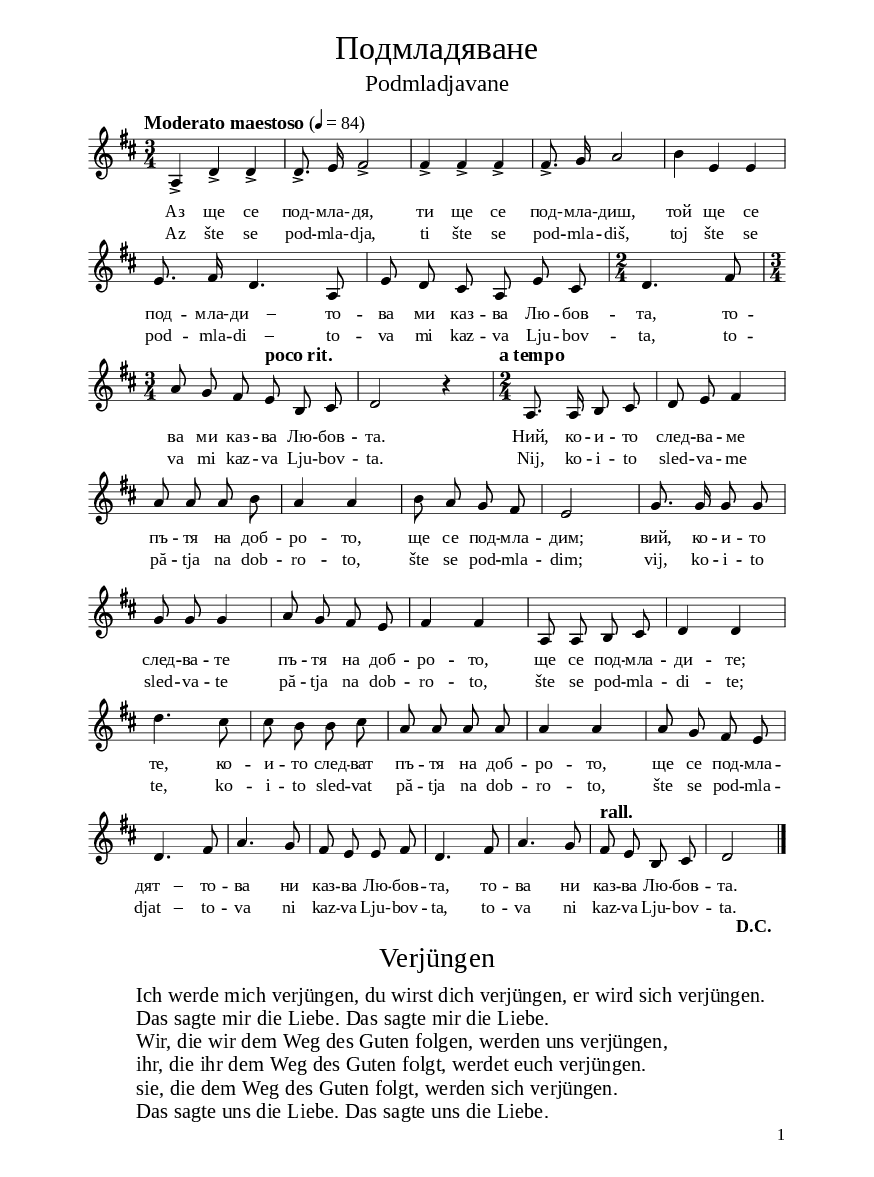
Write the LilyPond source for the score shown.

\version "2.24.4"

% include paper part and global functions
\include "include/globals.ily"

\bookpart {
  \label #'ref119
  \tocItem \markup "Подмладяване – Podmladjavane"
  \include "include/bookpart-paper.ily"
  \score {
    \include "include/score-layout.ily"



    \new Voice \absolute {
      \clef treble
      \key d \major
      \time 3/4
      \tempoFunc "Moderato maestoso" 4 "84"
      \autoBeamOff
      a4 -> d'4 ->  % 2
      d'4 -> | d'8. -> e'16  % 3
      fis'2 -> | % 4
      fis'4 -> fis'4 ->  % 5
      fis'4 -> | fis'8. -> g'16  % 6
      a'2 |

      b'4 e'4  % 8
      e'4 | \break  e'8. fis'16  % 9
      d'4. a8 | e'8  d'8 cis'8 a8 e'8 cis'8 | % 11
      \time 2/4  d'4. fis'8 | \break  % 12
      \time 3/4  a'8 g'8 fis'8 \tempo "poco rit." e'8 b8 cis'8
      | % 13
      d'2 r4 | % 14
      \time 2/4
      \tempo "a tempo" a8. a16 b8 cis'8  | % 15
      d'8 e'8 fis'4 | \break % 16
      a'8 a'8 a'8 b'8 | % 17
      a'4 a'4 | % 18
      b'8 a'8 g'8 fis'8 | % 19
      e'2  |
      g'8. g'16 g'8 g'8 | \break % 21
      g'8 g'8 g'4 | % 22
      a'8 g'8 fis'8 e'8 | % 23
      fis'4 fis'4  | % 24
      a8 a8 b8 cis'8 | % 25
      d'4 d'4 | \break % 26
      d''4. cis''8 | % 27
      cis''8 b'8 b'8 cis''8 | % 28
      a'8 a'8 a'8 a'8 | % 29
      a'4 a'4 |
      a'8 g'8 fis'8 e'8 | \break  % 31
      d'4. fis'8 | % 32
      a'4. g'8 | % 33
      fis'8 e'8 e'8 fis'8 | % 34
      d'4. fis'8 | % 35
      a'4. g'8 | % 36
      \tempo "rall." fis'8 e'8 b8 cis'8 | % 37
      d'2  \bar "|."
    }

    \addlyrics {
      Аз   ще   се
      "под-"  --  "мла-"  --  дя,   ти   ще   се   "под-"  --  "мла-"  --  диш,
      той   ще   се   под  --  "мла-"  --  "ди    –"   то  --  ва   ми   каз  --
      ва   Лю  --  бов  --  та,   то  --  ва   ми   каз  --  ва   Лю  --
      бов  --  та.   Ний,   ко  --  и  --  то   след  --  ва  --  ме
      пъ  --  тя   на   доб  --  ро  --  то,   ще   се   под  --  мла  --
      дим;   вий,   ко  --  и  --  то   след  --  ва  --  те   пъ  --
      тя   на   доб  --  ро  --  то,   ще   се   под  --  мла  --  ди  --
      те;   те,   ко  --  и  --  то   след  --  ват   пъ  --  тя   на
      доб  --  ро  --  то,   ще   се   под  --  мла  --  "дят   –"   то  --
      ва   ни   каз  --  ва   Лю  --  бов  --  та,   то  --  ва   ни
      каз  --  ва   Лю  --  бов  --  та.
    }
    \addlyrics {
      Az   šte   se
      pod  --  "mla-"  --  dja,   ti   šte   se   pod  --  mla  --  diš,
      toj   šte   se   pod  --  mla  --  "di    –"   to  --  va   mi   kaz  --
      va   Lju  --  bov  --  ta,   to  --  va   mi   kaz  --  va   Lju  --
      bov  --  ta.   Nij,   ko  --  i  --  to   sled  --  va  --  me
      pă  --  tja   na   dob  --  ro  --  to,   šte   se   pod  --  mla  --
      dim;   vij,   ko  --  i  --  to   sled  --  va  --  te   pă  --
      tja   na   dob  --  ro  --  to,   šte   se   pod  --  mla  --  di  --
      te;   te,   ko  --  i  --  to   sled  --  vat   pă  --  tja   na
      dob  --  ro  --  to,   šte   se   pod  --  mla  --  "djat   –"   to  --
      va   ni   kaz  --  va   "Lju-"  --  bov  --  ta,   to  --  va   ni
      kaz  --  va   "Lju-"  --  bov  --  ta.
    }

    \header {
      title = \titleFunc "Подмладяване" "Podmladjavane"
    }

    \midi{}

  } % score

  \markup \dc-one "D.C."

  % include foreign translation(s) of the song
  \version "2.24.4"

\markup \fill-line { \fontsize #deTitleFontSize "Verjüngen" }
\markup \null
\markup \null
\markup \abs-fontsize #10 {
 \hspace #5
  \override #`(baseline-skip . ,deCoupletBaselineSkip)

  \column { 

    \line { " " Ich werde mich verjüngen,  du wirst dich verjüngen,  er wird sich verjüngen.  }

    \line { " " Das sagte mir die Liebe.  Das sagte mir die Liebe.}

    \line { " " Wir, die wir dem Weg des Guten folgen, werden uns verjüngen,  }

    \line { " " ihr, die ihr dem Weg des Guten folgt, werdet euch verjüngen. }

      \line { " " sie, die dem Weg des Guten folgt,  werden sich verjüngen. }

    \line { " " Das sagte uns die Liebe.  Das sagte uns die Liebe.  }

  }
}


} % bookpart
